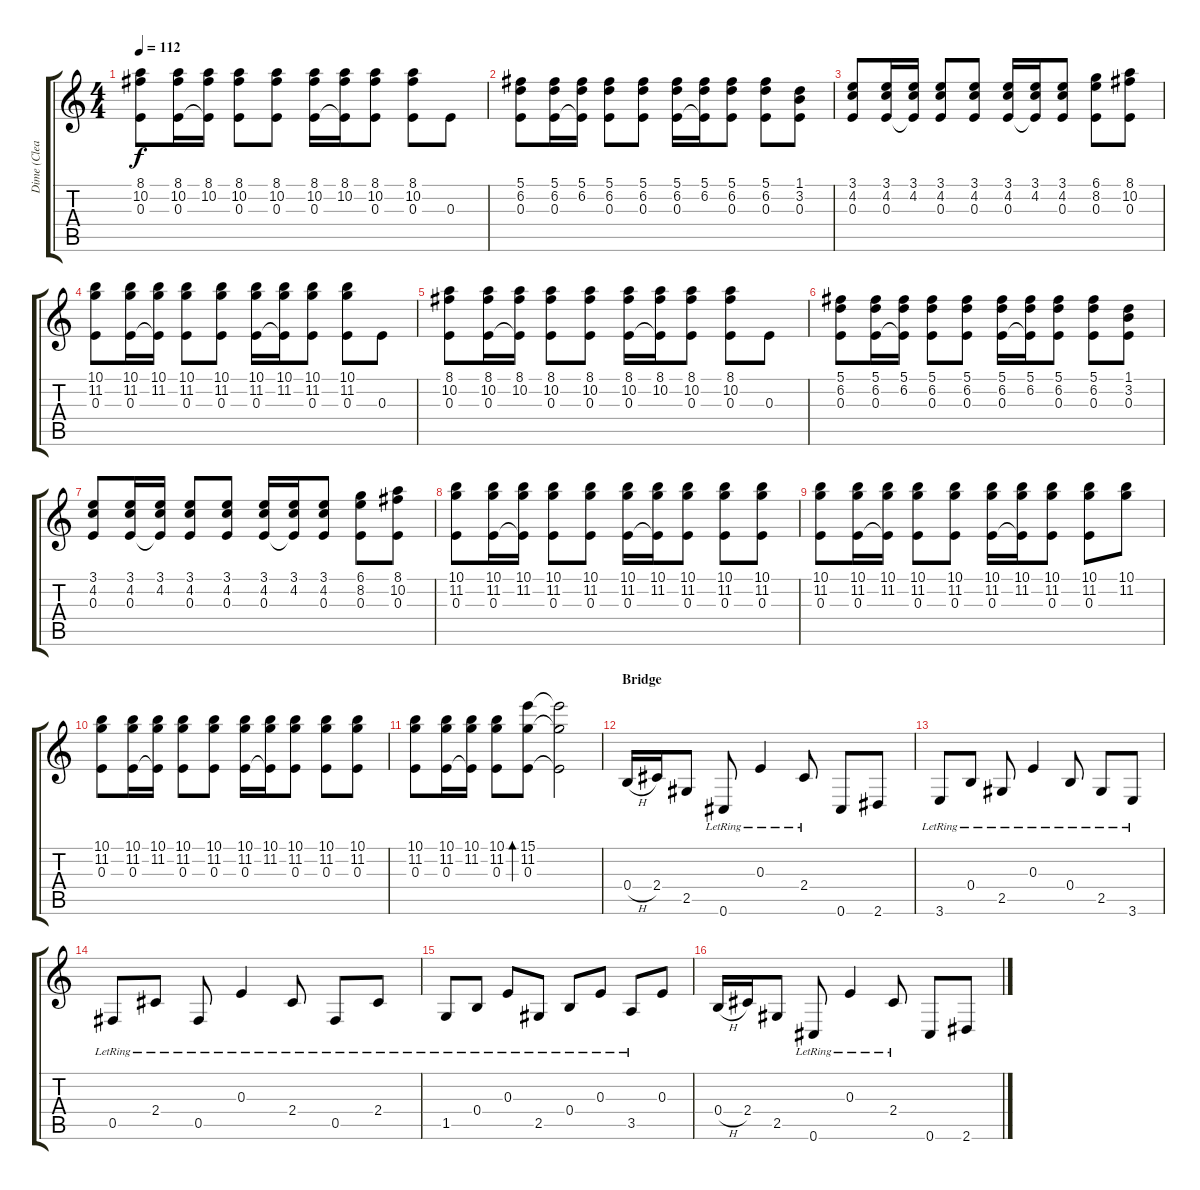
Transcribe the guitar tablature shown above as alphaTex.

\track ("Dime (Clean)" "Dime (Clea") {instrument acousticguitarsteel}
\staff {score tabs}
\tuning (Db4 Ab3 E3 B2 Gb2 Db2) {hide}
\ts (4 4)
\tempo 112
\clef g2
\ks c
(8.1 10.2 0.3).8{dy f} (8.1 10.2 0.3).16 (8.1 10.2 0.3{t}).16 (8.1 10.2 0.3).8 (8.1 10.2 0.3).8 (8.1 10.2 0.3).16 (8.1 10.2 0.3{t}).16 (8.1 10.2 0.3).8 (8.1 10.2 0.3).8 0.3.8 |
(5.1 6.2 0.3).8 (5.1 6.2 0.3).16 (5.1 6.2 0.3{t}).16 (5.1 6.2 0.3).8 (5.1 6.2 0.3).8 (5.1 6.2 0.3).16 (5.1 6.2 0.3{t}).16 (5.1 6.2 0.3).8 (5.1 6.2 0.3).8 (1.1 3.2 0.3).8 |
(3.1 4.2 0.3).8 (3.1 4.2 0.3).16 (3.1 4.2 0.3{t}).16 (3.1 4.2 0.3).8 (3.1 4.2 0.3).8 (3.1 4.2 0.3).16 (3.1 4.2 0.3{t}).16 (3.1 4.2 0.3).8 (6.1 8.2 0.3).8 (8.1 10.2 0.3).8 |
(10.1 11.2 0.3).8 (10.1 11.2 0.3).16 (10.1 11.2 0.3{t}).16 (10.1 11.2 0.3).8 (10.1 11.2 0.3).8 (10.1 11.2 0.3).16 (10.1 11.2 0.3{t}).16 (10.1 11.2 0.3).8 (10.1 11.2 0.3).8 0.3.8 |
(8.1 10.2 0.3).8 (8.1 10.2 0.3).16 (8.1 10.2 0.3{t}).16 (8.1 10.2 0.3).8 (8.1 10.2 0.3).8 (8.1 10.2 0.3).16 (8.1 10.2 0.3{t}).16 (8.1 10.2 0.3).8 (8.1 10.2 0.3).8 0.3.8 |
(5.1 6.2 0.3).8 (5.1 6.2 0.3).16 (5.1 6.2 0.3{t}).16 (5.1 6.2 0.3).8 (5.1 6.2 0.3).8 (5.1 6.2 0.3).16 (5.1 6.2 0.3{t}).16 (5.1 6.2 0.3).8 (5.1 6.2 0.3).8 (1.1 3.2 0.3).8 |
(3.1 4.2 0.3).8 (3.1 4.2 0.3).16 (3.1 4.2 0.3{t}).16 (3.1 4.2 0.3).8 (3.1 4.2 0.3).8 (3.1 4.2 0.3).16 (3.1 4.2 0.3{t}).16 (3.1 4.2 0.3).8 (6.1 8.2 0.3).8 (8.1 10.2 0.3).8 |
(10.1 11.2 0.3).8 (10.1 11.2 0.3).16 (10.1 11.2 0.3{t}).16 (10.1 11.2 0.3).8 (10.1 11.2 0.3).8 (10.1 11.2 0.3).16 (10.1 11.2 0.3{t}).16 (10.1 11.2 0.3).8 (10.1 11.2 0.3).8 (10.1 11.2 0.3).8 |
(10.1 11.2 0.3).8 (10.1 11.2 0.3).16 (10.1 11.2 0.3{t}).16 (10.1 11.2 0.3).8 (10.1 11.2 0.3).8 (10.1 11.2 0.3).16 (10.1 11.2 0.3{t}).16 (10.1 11.2 0.3).8 (10.1 11.2 0.3).8 (10.1 11.2).8 |
(10.1 11.2 0.3).8 (10.1 11.2 0.3).16 (10.1 11.2 0.3{t}).16 (10.1 11.2 0.3).8 (10.1 11.2 0.3).8 (10.1 11.2 0.3).16 (10.1 11.2 0.3{t}).16 (10.1 11.2 0.3).8 (10.1 11.2 0.3).8 (10.1 11.2 0.3).8 |
(10.1 11.2 0.3).8 (10.1 11.2 0.3).16 (10.1 11.2 0.3{t}).16 (10.1 11.2 0.3).8 (15.1 11.2 0.3).8{bd 480} (15.1{t} 11.2{t} 0.3{t}).2 |
\section ("" "Bridge")
0.4{h}.16{instrument electricguitarclean} 2.4.16 2.5.8 0.6{lr}.8 0.3{lr}.4 2.4{lr}.8 0.6.8 2.6.8 |
3.6{lr}.8 0.4{lr}.8 2.5{lr}.8 0.3{lr}.4 0.4{lr}.8 2.5{lr}.8 3.6{lr}.8 |
0.5{lr}.8 2.4{lr}.8 0.5{lr}.8 0.3{lr}.4 2.4{lr}.8 0.5{lr}.8 2.4{lr}.8 |
1.5{lr}.8 0.4{lr}.8 0.3{lr}.8 2.5{lr}.8 0.4{lr}.8 0.3{lr}.8 3.5{lr}.8 0.3.8 |
0.4{h}.16 2.4.16 2.5.8 0.6{lr}.8 0.3{lr}.4 2.4{lr}.8 0.6.8 2.6.8
